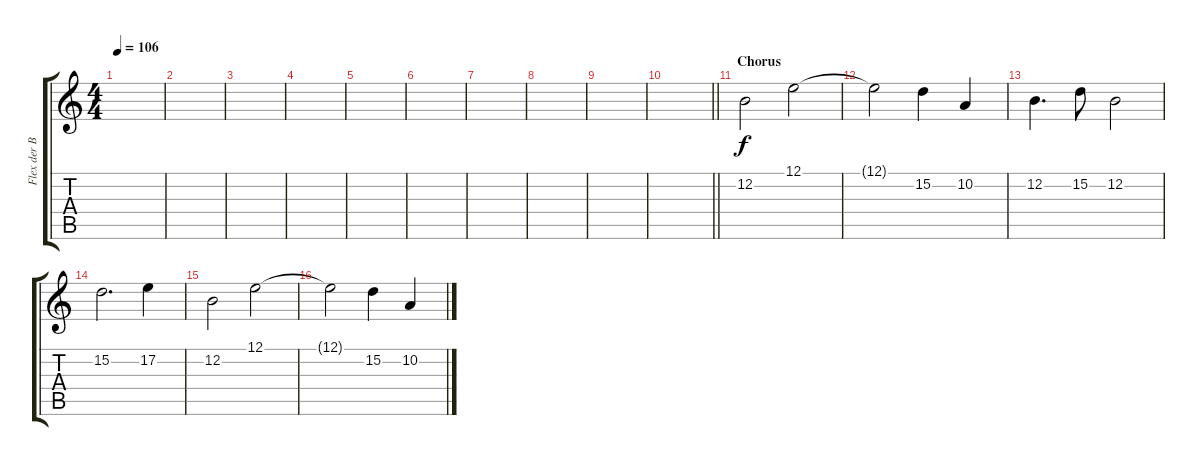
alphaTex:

\track ("Flex der Biegsame" "Flex der B") {instrument bagpipe}
\staff {score tabs}
\tuning (E4 B3 G3 D3 A2 E2) {hide}
\ts (4 4)
\tempo 106
\clef g2
\ks c
|
|
|
|
|
|
|
|
|
\barLineRight lightlight
|
\section ("" "Chorus")
12.2.2 12.1.2 |
12.1{t}.2 15.2.4 10.2.4 |
12.2.4{d} 15.2.8 12.2.2 |
15.2.2{d} 17.2.4 |
12.2.2 12.1.2 |
12.1{t}.2 15.2.4 10.2.4
